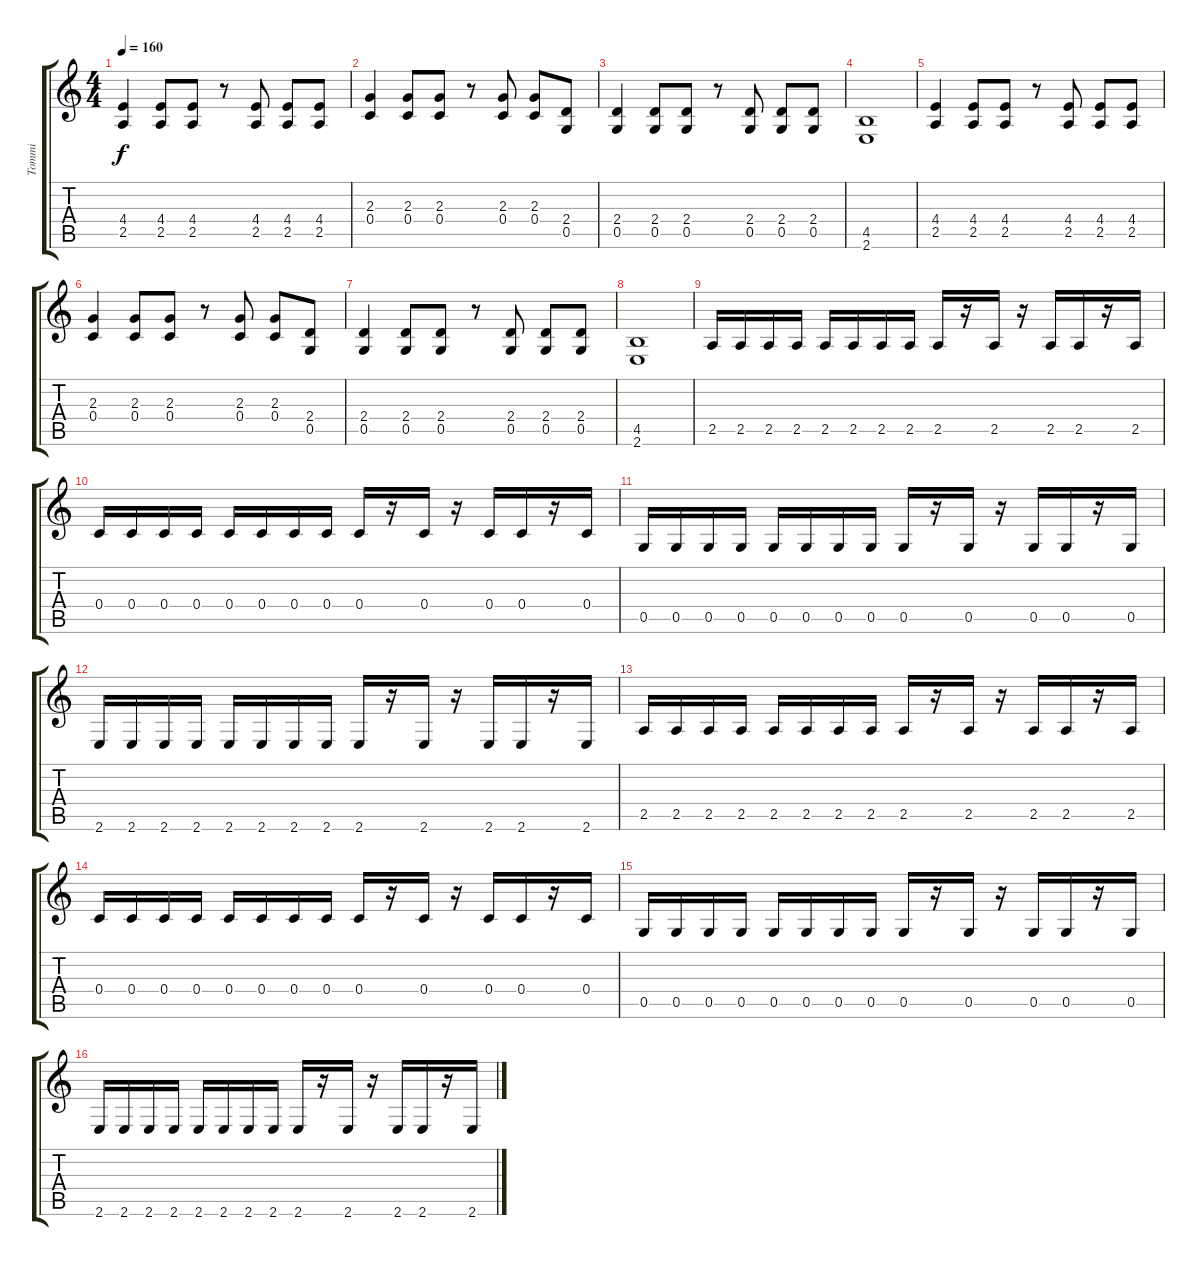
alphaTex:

\track ("Tommi" "Tommi") {instrument distortionguitar}
\staff {score tabs}
\tuning (D4 A3 F3 C3 G2 D2) {hide}
\ts (4 4)
\tempo 160
\clef g2
\ks c
(4.4 2.5).4{dy f} (4.4 2.5).8 (4.4 2.5).8 r.8 (4.4 2.5).8 (4.4 2.5).8 (4.4 2.5).8 |
(2.3 0.4).4 (2.3 0.4).8 (2.3 0.4).8 r.8 (2.3 0.4).8 (2.3 0.4).8 (2.4 0.5).8 |
(2.4 0.5).4 (2.4 0.5).8 (2.4 0.5).8 r.8 (2.4 0.5).8 (2.4 0.5).8 (2.4 0.5).8 |
(4.5 2.6).1 |
(4.4 2.5).4 (4.4 2.5).8 (4.4 2.5).8 r.8 (4.4 2.5).8 (4.4 2.5).8 (4.4 2.5).8 |
(2.3 0.4).4 (2.3 0.4).8 (2.3 0.4).8 r.8 (2.3 0.4).8 (2.3 0.4).8 (2.4 0.5).8 |
(2.4 0.5).4 (2.4 0.5).8 (2.4 0.5).8 r.8 (2.4 0.5).8 (2.4 0.5).8 (2.4 0.5).8 |
(4.5 2.6).1 |
2.5.16 2.5.16 2.5.16 2.5.16 2.5.16 2.5.16 2.5.16 2.5.16 2.5.16 r.16 2.5.16 r.16 2.5.16 2.5.16 r.16 2.5.16 |
0.4.16 0.4.16 0.4.16 0.4.16 0.4.16 0.4.16 0.4.16 0.4.16 0.4.16 r.16 0.4.16 r.16 0.4.16 0.4.16 r.16 0.4.16 |
0.5.16 0.5.16 0.5.16 0.5.16 0.5.16 0.5.16 0.5.16 0.5.16 0.5.16 r.16 0.5.16 r.16 0.5.16 0.5.16 r.16 0.5.16 |
2.6.16 2.6.16 2.6.16 2.6.16 2.6.16 2.6.16 2.6.16 2.6.16 2.6.16 r.16 2.6.16 r.16 2.6.16 2.6.16 r.16 2.6.16 |
2.5.16 2.5.16 2.5.16 2.5.16 2.5.16 2.5.16 2.5.16 2.5.16 2.5.16 r.16 2.5.16 r.16 2.5.16 2.5.16 r.16 2.5.16 |
0.4.16 0.4.16 0.4.16 0.4.16 0.4.16 0.4.16 0.4.16 0.4.16 0.4.16 r.16 0.4.16 r.16 0.4.16 0.4.16 r.16 0.4.16 |
0.5.16 0.5.16 0.5.16 0.5.16 0.5.16 0.5.16 0.5.16 0.5.16 0.5.16 r.16 0.5.16 r.16 0.5.16 0.5.16 r.16 0.5.16 |
2.6.16 2.6.16 2.6.16 2.6.16 2.6.16 2.6.16 2.6.16 2.6.16 2.6.16 r.16 2.6.16 r.16 2.6.16 2.6.16 r.16 2.6.16
